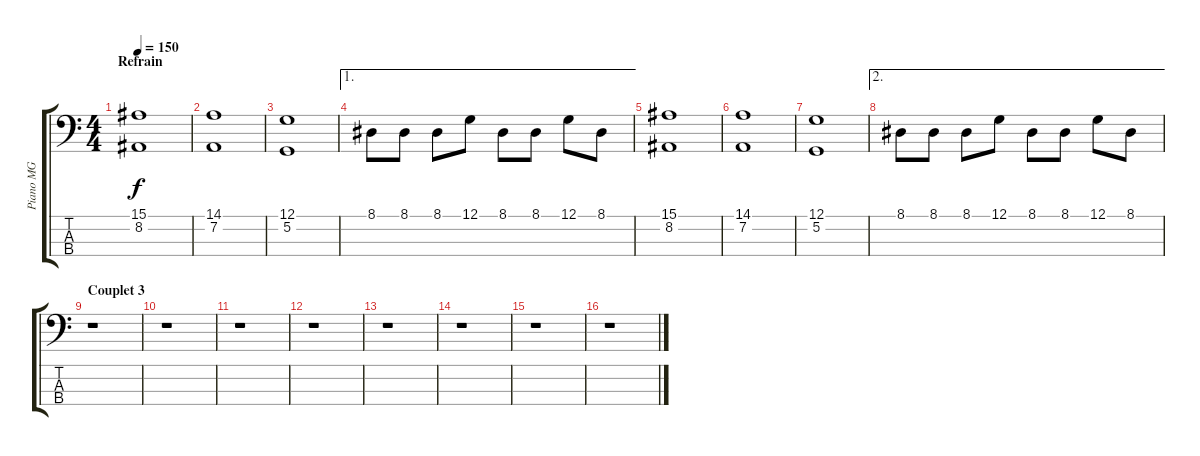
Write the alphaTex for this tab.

\track ("Piano MG" "Piano MG") {instrument acousticgrandpiano}
\staff {score tabs}
\tuning (G2 D2 A1 E1) {hide}
\ts (4 4)
\section ("" "Refrain")
\tempo 150
\clef f4
\ks c
(15.1 8.2).1{dy f} |
(14.1 7.2).1 |
(12.1 5.2).1 |
\ae 1
8.1.8 8.1.8 8.1.8 12.1.8 8.1.8 8.1.8 12.1.8 8.1.8 |
(15.1 8.2).1 |
(14.1 7.2).1 |
(12.1 5.2).1 |
\ae 2
8.1.8 8.1.8 8.1.8 12.1.8 8.1.8 8.1.8 12.1.8 8.1.8 |
\section ("" "Couplet 3")
r.1 |
r.1 |
r.1 |
r.1 |
r.1 |
r.1 |
r.1 |
r.1
